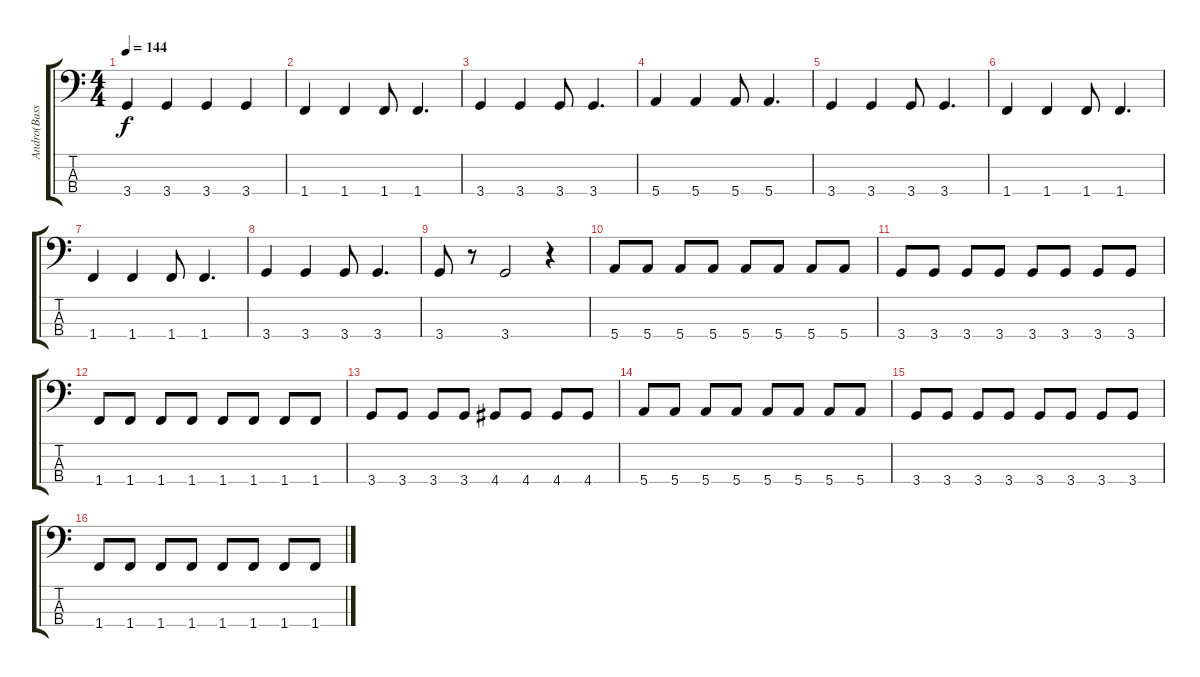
\track ("Andro(Bass)" "Andro(Bass") {instrument electricbassfinger}
\staff {score tabs}
\tuning (G2 D2 A1 E1) {hide}
\ts (4 4)
\tempo 144
\clef f4
\ks c
3.4.4{dy f} 3.4.4 3.4.4 3.4.4 |
1.4.4 1.4.4 1.4.8 1.4.4{d} |
3.4.4 3.4.4 3.4.8 3.4.4{d} |
5.4.4 5.4.4 5.4.8 5.4.4{d} |
3.4.4 3.4.4 3.4.8 3.4.4{d} |
1.4.4 1.4.4 1.4.8 1.4.4{d} |
1.4.4 1.4.4 1.4.8 1.4.4{d} |
3.4.4 3.4.4 3.4.8 3.4.4{d} |
3.4.8 r.8 3.4.2 r.4 |
5.4.8 5.4.8 5.4.8 5.4.8 5.4.8 5.4.8 5.4.8 5.4.8 |
3.4.8 3.4.8 3.4.8 3.4.8 3.4.8 3.4.8 3.4.8 3.4.8 |
1.4.8 1.4.8 1.4.8 1.4.8 1.4.8 1.4.8 1.4.8 1.4.8 |
3.4.8 3.4.8 3.4.8 3.4.8 4.4.8 4.4.8 4.4.8 4.4.8 |
5.4.8 5.4.8 5.4.8 5.4.8 5.4.8 5.4.8 5.4.8 5.4.8 |
3.4.8 3.4.8 3.4.8 3.4.8 3.4.8 3.4.8 3.4.8 3.4.8 |
1.4.8 1.4.8 1.4.8 1.4.8 1.4.8 1.4.8 1.4.8 1.4.8
